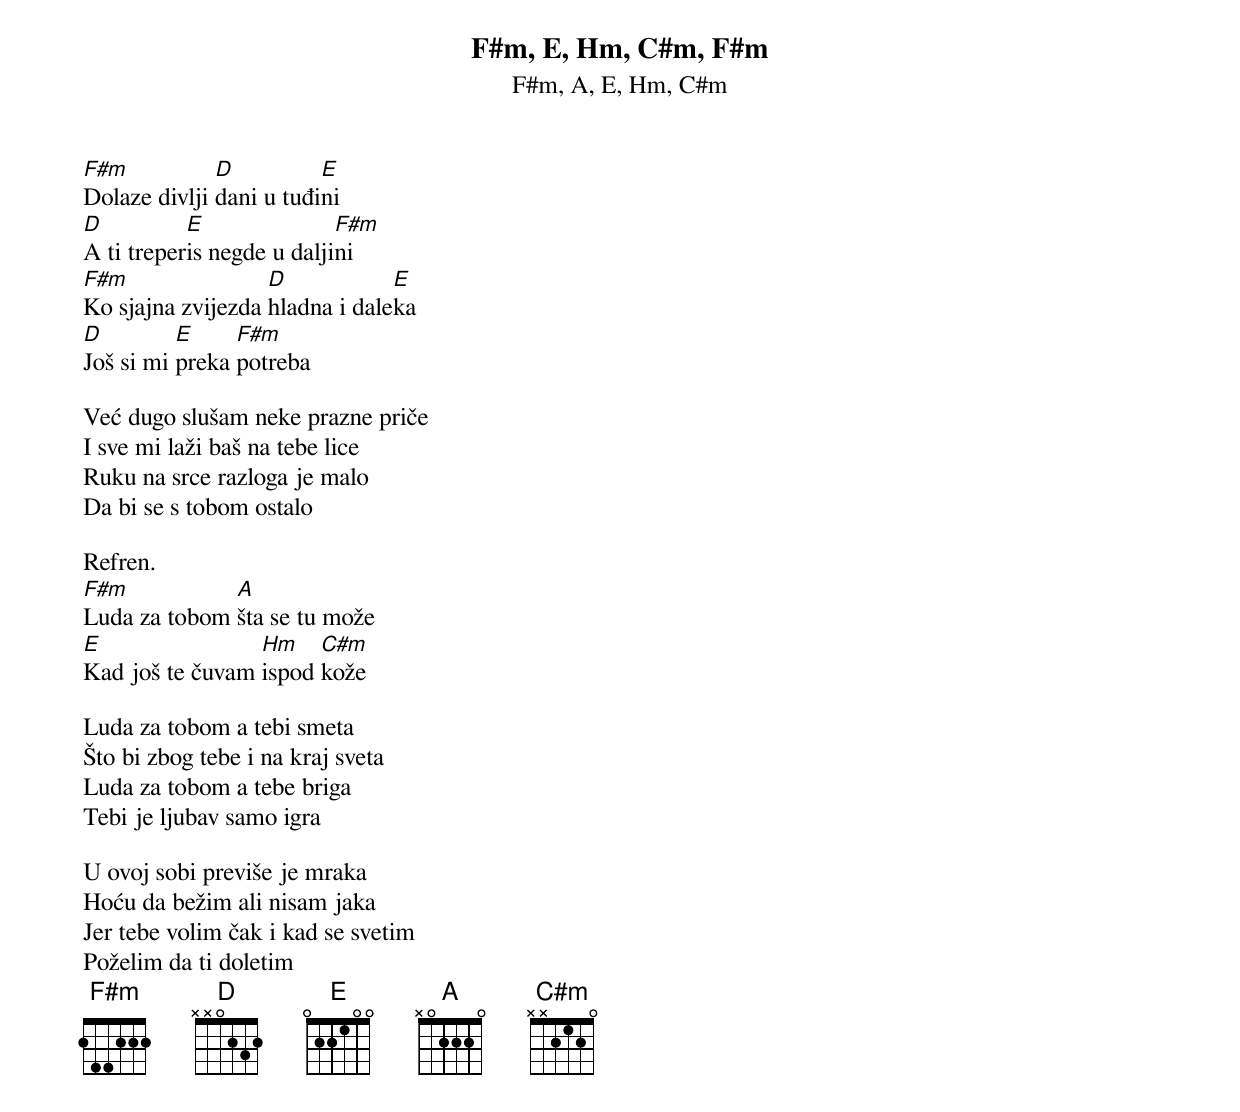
F#m, E, Hm, C#m, F#m
      F#m, A, E, Hm, C#m

F#m           D          E
Dolaze divlji dani u tuđini
D          E               F#m
A ti treperis negde u daljini
F#m                D            E
Ko sjajna zvijezda hladna i daleka
D         E     F#m
Još si mi preka potreba

Već dugo slušam neke prazne priče
I sve mi laži baš na tebe lice
Ruku na srce razloga je malo
Da bi se s tobom ostalo

Refren.
F#m           A
Luda za tobom šta se tu može
E                Hm    C#m
Kad još te čuvam ispod kože

Luda za tobom a tebi smeta
Što bi zbog tebe i na kraj sveta
Luda za tobom a tebe briga
Tebi je ljubav samo igra

U ovoj sobi previše je mraka
Hoću da bežim ali nisam jaka
Jer tebe volim čak i kad se svetim
Poželim da ti doletim
